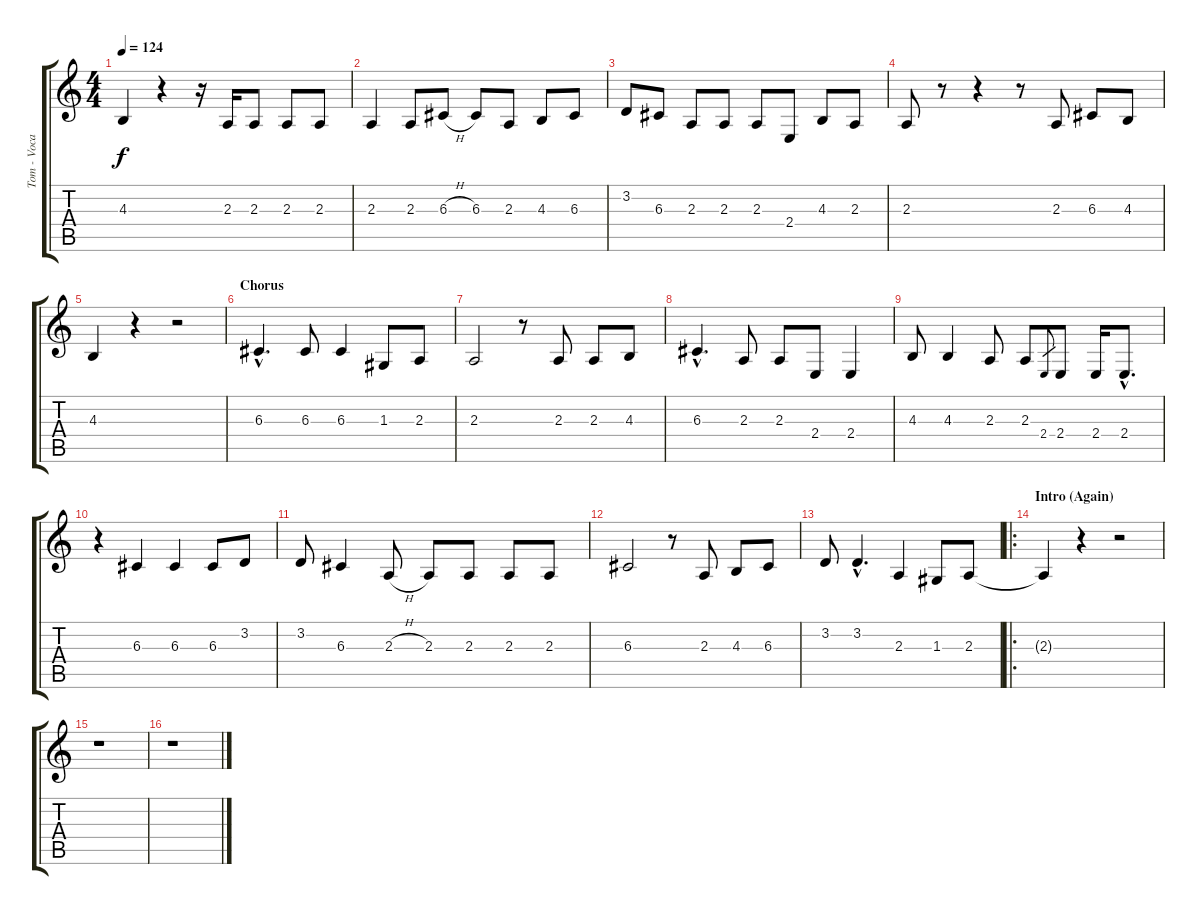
\track ("Tom - Vocals" "Tom - Voca") {instrument tenorsax}
\staff {score tabs}
\tuning (E4 B3 G3 D3 A2 E2) {hide}
\ts (4 4)
\tempo 124
\clef g2
\ks c
4.3.4{dy f} r.4 r.16 2.3.16 2.3.8 2.3.8 2.3.8 |
2.3.4 2.3.8 6.3{h}.8 6.3.8 2.3.8 4.3.8 6.3.8 |
3.2.8 6.3.8 2.3.8 2.3.8 2.3.8 2.4.8 4.3.8 2.3.8 |
2.3.8 r.8 r.4 r.8 2.3.8 6.3.8 4.3.8 |
4.3.4 r.4 r.2 |
\section ("" "Chorus")
6.3{hac}.4{d} 6.3.8 6.3.4 1.3.8 2.3.8 |
2.3.2 r.8 2.3.8 2.3.8 4.3.8 |
6.3{hac}.4{d} 2.3.8 2.3.8 2.4.8 2.4.4 |
4.3.8 4.3.4 2.3.8 2.3.8 2.4.8{gr} 2.4.8 2.4.16 2.4{hac}.8{d} |
r.4 6.3.4 6.3.4 6.3.8 3.2.8 |
3.2.8 6.3.4 2.3{h}.8 2.3.8 2.3.8 2.3.8 2.3.8 |
6.3.2 r.8 2.3.8 4.3.8 6.3.8 |
3.2.8 3.2{hac}.4{d} 2.3.4 1.3.8 2.3.8 |
\ro
\section ("" "Intro (Again)")
2.3{t}.4 r.4 r.2 |
r.1 |
r.1
